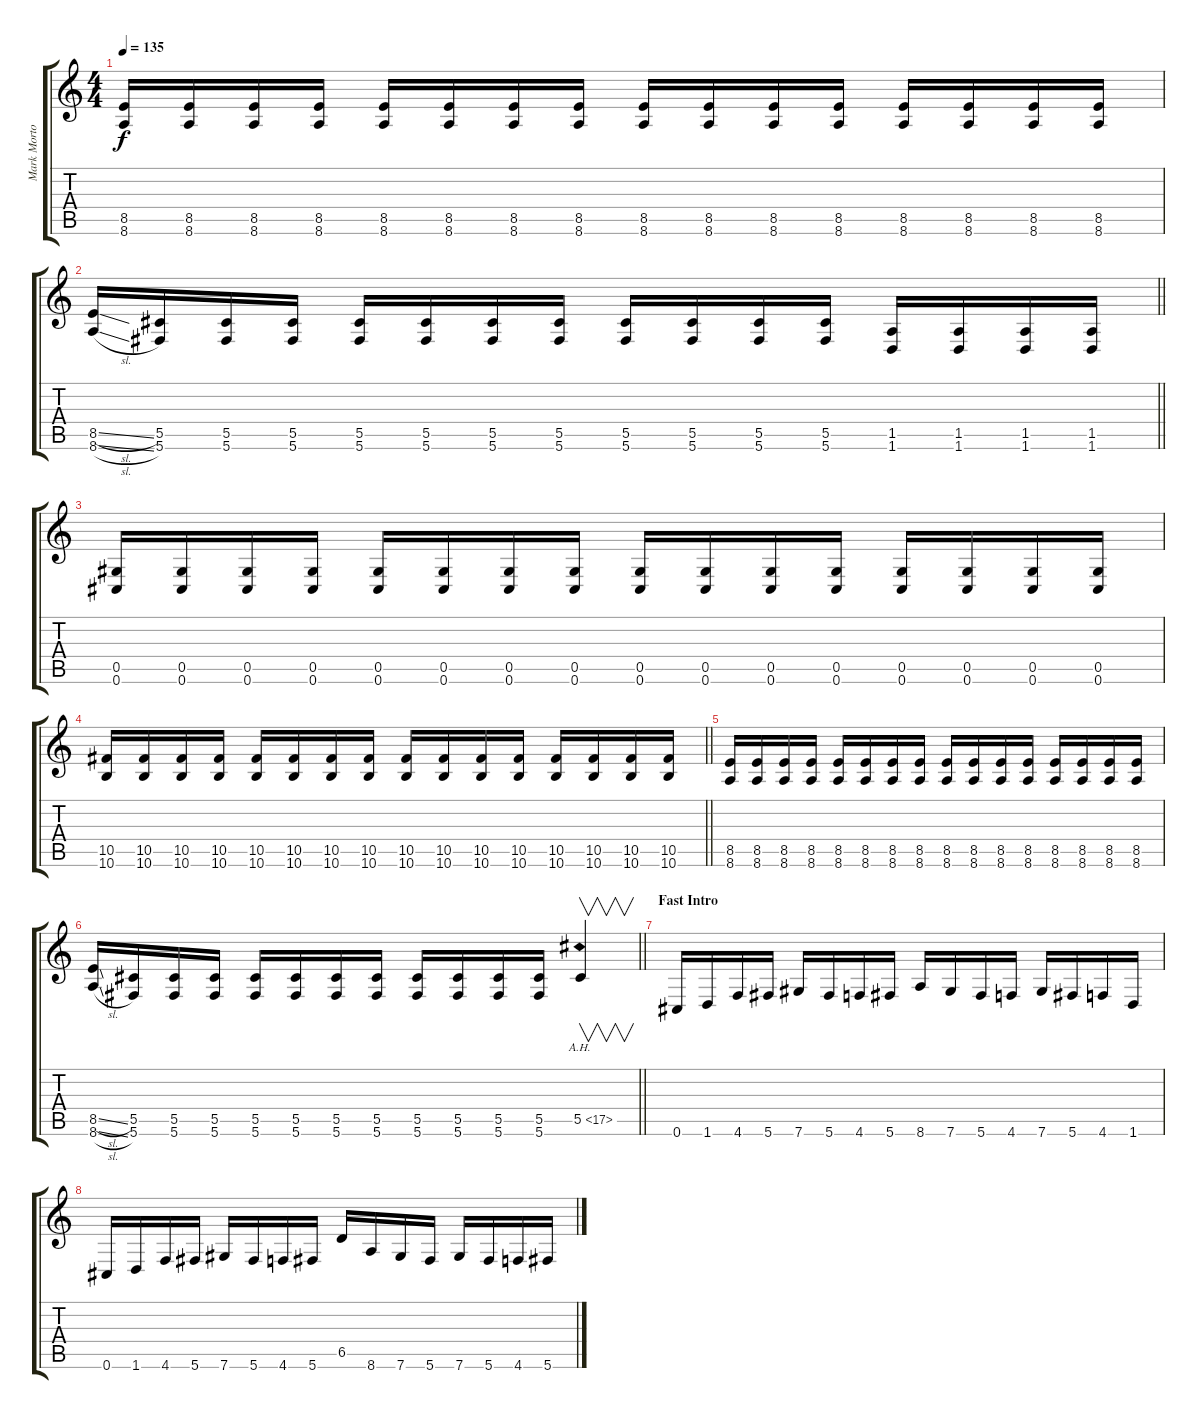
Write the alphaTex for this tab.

\track ("Mark Morton" "Mark Morto") {instrument electricguitarjazz}
\staff {score tabs}
\tuning (Eb4 Bb3 Gb3 Db3 Ab2 Db2) {hide}
\ts (4 4)
\tempo 135
\clef g2
\ks c
(8.5 8.6).16{dy f} (8.5 8.6).16 (8.5 8.6).16 (8.5 8.6).16 (8.5 8.6).16 (8.5 8.6).16 (8.5 8.6).16 (8.5 8.6).16 (8.5 8.6).16 (8.5 8.6).16 (8.5 8.6).16 (8.5 8.6).16 (8.5 8.6).16 (8.5 8.6).16 (8.5 8.6).16 (8.5 8.6).16 |
\barLineRight lightlight
(8.5{sl} 8.6{sl}).16 (5.5 5.6).16 (5.5 5.6).16 (5.5 5.6).16 (5.5 5.6).16 (5.5 5.6).16 (5.5 5.6).16 (5.5 5.6).16 (5.5 5.6).16 (5.5 5.6).16 (5.5 5.6).16 (5.5 5.6).16 (1.5 1.6).16 (1.5 1.6).16 (1.5 1.6).16 (1.5 1.6).16 |
(0.5 0.6).16 (0.5 0.6).16 (0.5 0.6).16 (0.5 0.6).16 (0.5 0.6).16 (0.5 0.6).16 (0.5 0.6).16 (0.5 0.6).16 (0.5 0.6).16 (0.5 0.6).16 (0.5 0.6).16 (0.5 0.6).16 (0.5 0.6).16 (0.5 0.6).16 (0.5 0.6).16 (0.5 0.6).16 |
\barLineRight lightlight
(10.5 10.6).16 (10.5 10.6).16 (10.5 10.6).16 (10.5 10.6).16 (10.5 10.6).16 (10.5 10.6).16 (10.5 10.6).16 (10.5 10.6).16 (10.5 10.6).16 (10.5 10.6).16 (10.5 10.6).16 (10.5 10.6).16 (10.5 10.6).16 (10.5 10.6).16 (10.5 10.6).16 (10.5 10.6).16 |
(8.5 8.6).16 (8.5 8.6).16 (8.5 8.6).16 (8.5 8.6).16 (8.5 8.6).16 (8.5 8.6).16 (8.5 8.6).16 (8.5 8.6).16 (8.5 8.6).16 (8.5 8.6).16 (8.5 8.6).16 (8.5 8.6).16 (8.5 8.6).16 (8.5 8.6).16 (8.5 8.6).16 (8.5 8.6).16 |
\barLineRight lightlight
(8.5{sl} 8.6{sl}).16 (5.5 5.6).16 (5.5 5.6).16 (5.5 5.6).16 (5.5 5.6).16 (5.5 5.6).16 (5.5 5.6).16 (5.5 5.6).16 (5.5 5.6).16 (5.5 5.6).16 (5.5 5.6).16 (5.5 5.6).16 5.5{ah 12}.4{v} |
\section ("" "Fast Intro")
0.6.16 1.6.16 4.6.16 5.6.16 7.6.16 5.6.16 4.6.16 5.6.16 8.6.16 7.6.16 5.6.16 4.6.16 7.6.16 5.6.16 4.6.16 1.6.16 |
0.6.16 1.6.16 4.6.16 5.6.16 7.6.16 5.6.16 4.6.16 5.6.16 6.5.16 8.6.16 7.6.16 5.6.16 7.6.16 5.6.16 4.6.16 5.6.16
